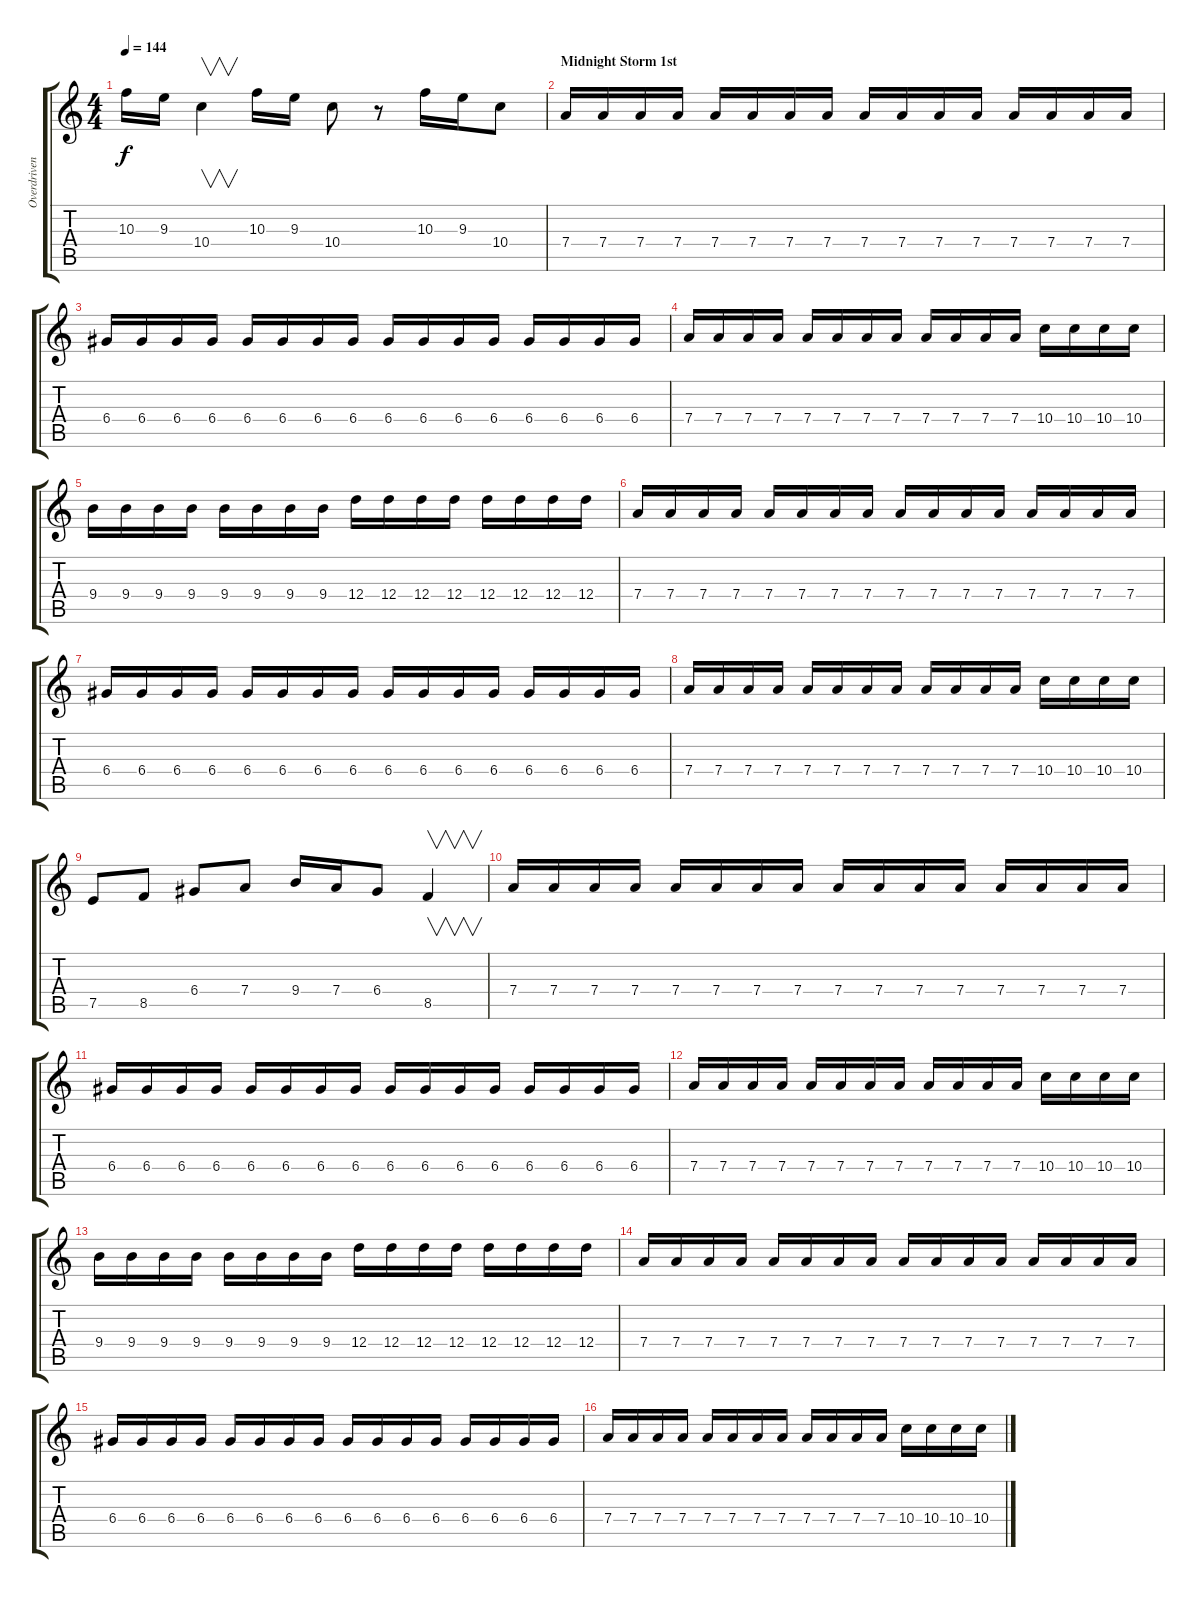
\track ("Overdriven Guitar" "Overdriven") {instrument overdrivenguitar}
\staff {score tabs}
\tuning (E4 B3 G3 D3 A2 E2) {hide}
\ts (4 4)
\tempo 144
\clef g2
\ks c
10.3.16{dy f} 9.3.16 10.4.4{v} 10.3.16 9.3.16 10.4.8 r.8 10.3.16 9.3.16 10.4.8 |
\section ("" "Midnight Storm 1st")
7.4.16 7.4.16 7.4.16 7.4.16 7.4.16 7.4.16 7.4.16 7.4.16 7.4.16 7.4.16 7.4.16 7.4.16 7.4.16 7.4.16 7.4.16 7.4.16 |
6.4.16 6.4.16 6.4.16 6.4.16 6.4.16 6.4.16 6.4.16 6.4.16 6.4.16 6.4.16 6.4.16 6.4.16 6.4.16 6.4.16 6.4.16 6.4.16 |
7.4.16 7.4.16 7.4.16 7.4.16 7.4.16 7.4.16 7.4.16 7.4.16 7.4.16 7.4.16 7.4.16 7.4.16 10.4.16 10.4.16 10.4.16 10.4.16 |
9.4.16 9.4.16 9.4.16 9.4.16 9.4.16 9.4.16 9.4.16 9.4.16 12.4.16 12.4.16 12.4.16 12.4.16 12.4.16 12.4.16 12.4.16 12.4.16 |
7.4.16 7.4.16 7.4.16 7.4.16 7.4.16 7.4.16 7.4.16 7.4.16 7.4.16 7.4.16 7.4.16 7.4.16 7.4.16 7.4.16 7.4.16 7.4.16 |
6.4.16 6.4.16 6.4.16 6.4.16 6.4.16 6.4.16 6.4.16 6.4.16 6.4.16 6.4.16 6.4.16 6.4.16 6.4.16 6.4.16 6.4.16 6.4.16 |
7.4.16 7.4.16 7.4.16 7.4.16 7.4.16 7.4.16 7.4.16 7.4.16 7.4.16 7.4.16 7.4.16 7.4.16 10.4.16 10.4.16 10.4.16 10.4.16 |
7.5.8 8.5.8 6.4.8 7.4.8 9.4.16 7.4.16 6.4.8 8.5.4{v} |
7.4.16 7.4.16 7.4.16 7.4.16 7.4.16 7.4.16 7.4.16 7.4.16 7.4.16 7.4.16 7.4.16 7.4.16 7.4.16 7.4.16 7.4.16 7.4.16 |
6.4.16 6.4.16 6.4.16 6.4.16 6.4.16 6.4.16 6.4.16 6.4.16 6.4.16 6.4.16 6.4.16 6.4.16 6.4.16 6.4.16 6.4.16 6.4.16 |
7.4.16 7.4.16 7.4.16 7.4.16 7.4.16 7.4.16 7.4.16 7.4.16 7.4.16 7.4.16 7.4.16 7.4.16 10.4.16 10.4.16 10.4.16 10.4.16 |
9.4.16 9.4.16 9.4.16 9.4.16 9.4.16 9.4.16 9.4.16 9.4.16 12.4.16 12.4.16 12.4.16 12.4.16 12.4.16 12.4.16 12.4.16 12.4.16 |
7.4.16 7.4.16 7.4.16 7.4.16 7.4.16 7.4.16 7.4.16 7.4.16 7.4.16 7.4.16 7.4.16 7.4.16 7.4.16 7.4.16 7.4.16 7.4.16 |
6.4.16 6.4.16 6.4.16 6.4.16 6.4.16 6.4.16 6.4.16 6.4.16 6.4.16 6.4.16 6.4.16 6.4.16 6.4.16 6.4.16 6.4.16 6.4.16 |
7.4.16 7.4.16 7.4.16 7.4.16 7.4.16 7.4.16 7.4.16 7.4.16 7.4.16 7.4.16 7.4.16 7.4.16 10.4.16 10.4.16 10.4.16 10.4.16
